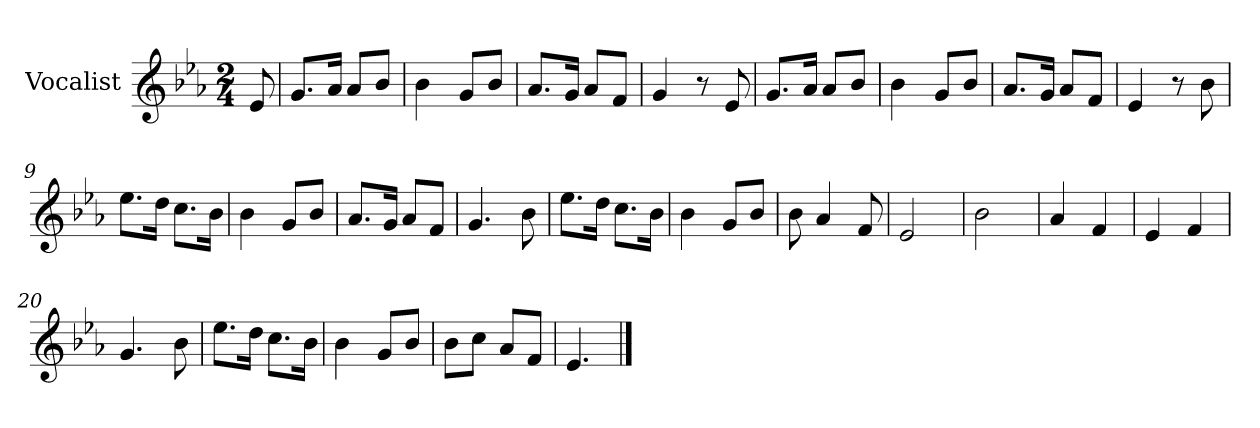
**kern
*part1
*staff1
*I"Vocalist
*k[b-e-a-]
*E-:
*M2/4
=
8e-
=1
8.gL
16a-Jk
8a-L
8b-J
=2
4b-
8gL
8b-J
=3
8.a-L
16gJk
8a-L
8fJ
=4
4g
8r
8e-
=5
8.gL
16a-Jk
8a-L
8b-J
=6
4b-
8gL
8b-J
=7
8.a-L
16gJk
8a-L
8fJ
=8
4e-
8r
8b-
=9
8.ee-L
16ddJk
8.ccL
16b-Jk
=10
4b-
8gL
8b-J
=11
8.a-L
16gJk
8a-L
8fJ
=12
4.g
8b-
=13
8.ee-L
16ddJk
8.ccL
16b-Jk
=14
4b-
8gL
8b-J
=15
8b-
4a-
8f
=16
2e-
=17
2b-
=18
4a-
4f
=19
4e-
4f
=20
4.g
8b-
=21
8.ee-L
16ddJk
8.ccL
16b-Jk
=22
4b-
8gL
8b-J
=23
8b-L
8ccJ
8a-L
8fJ
=24
4.e-
==
*-
